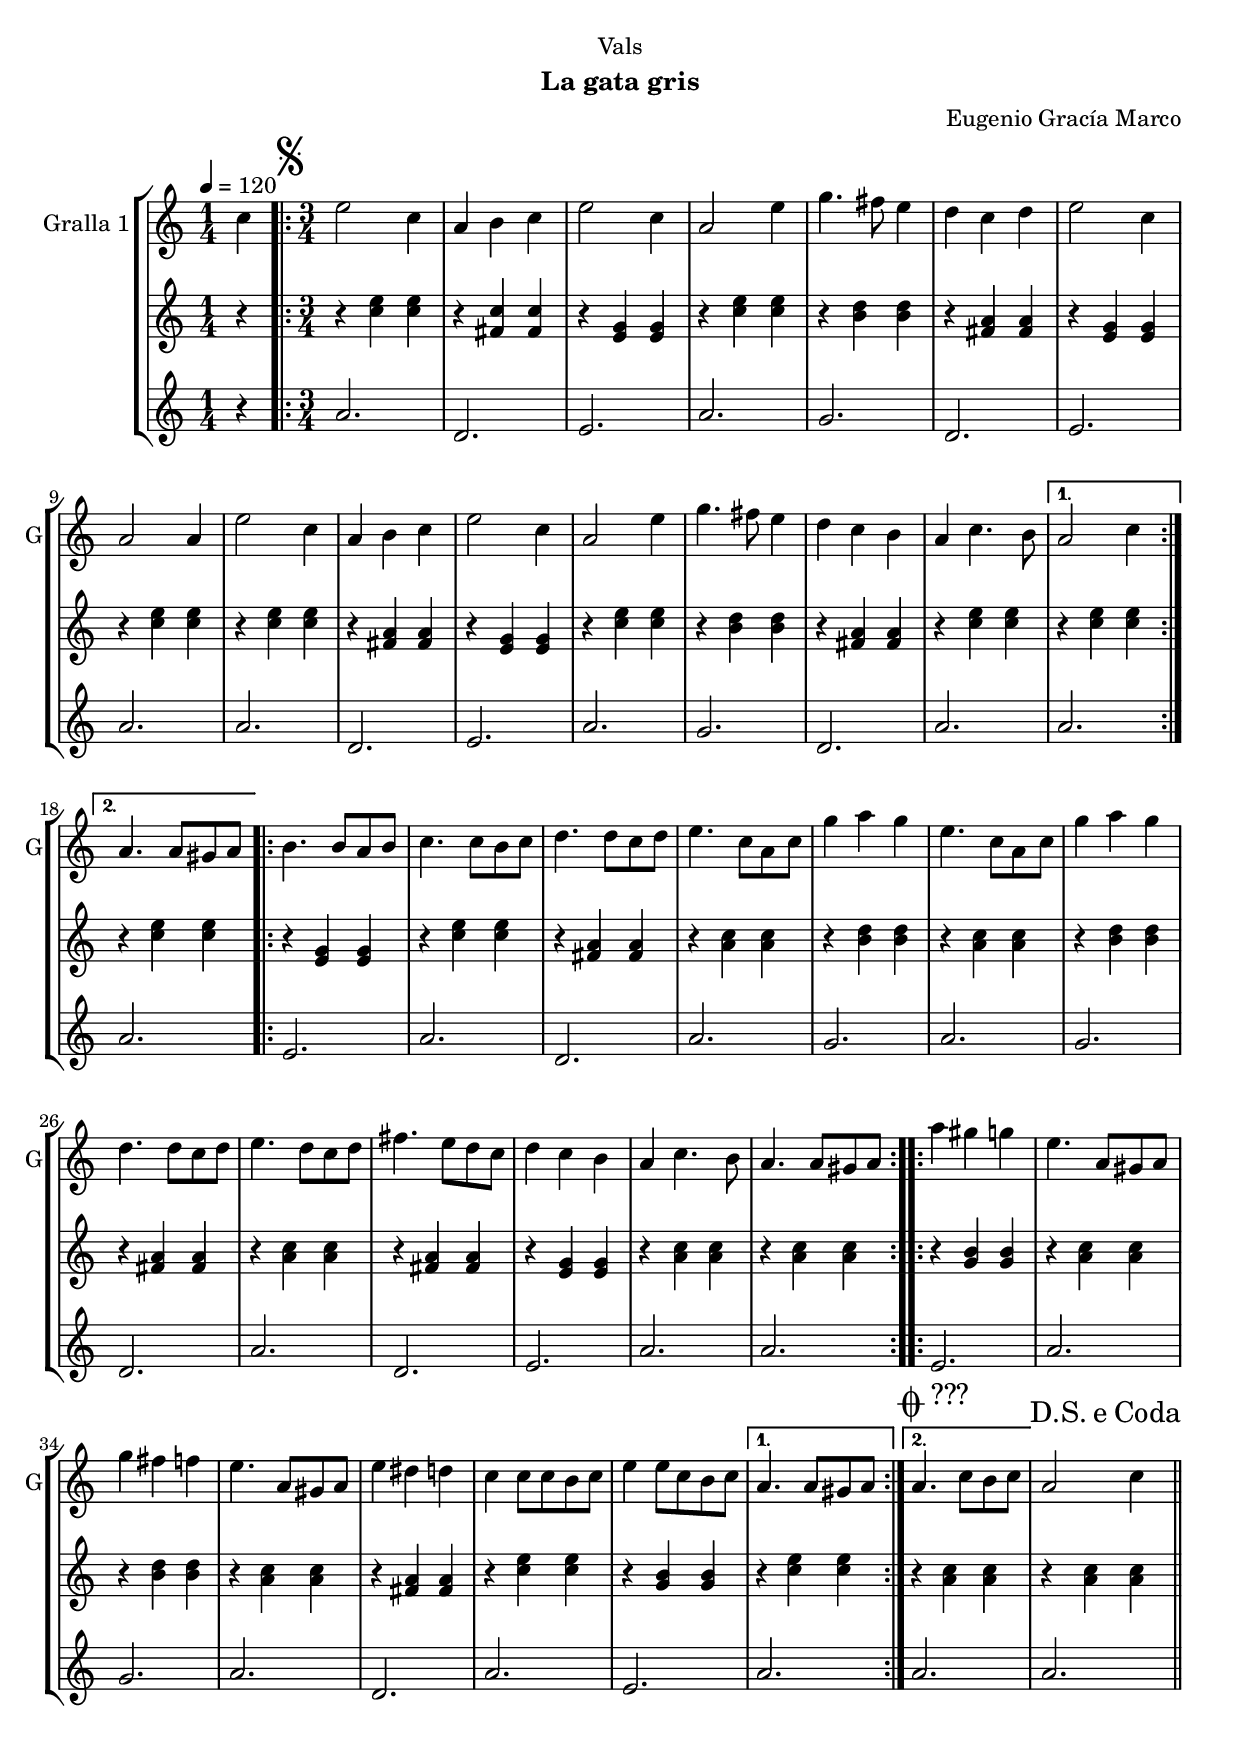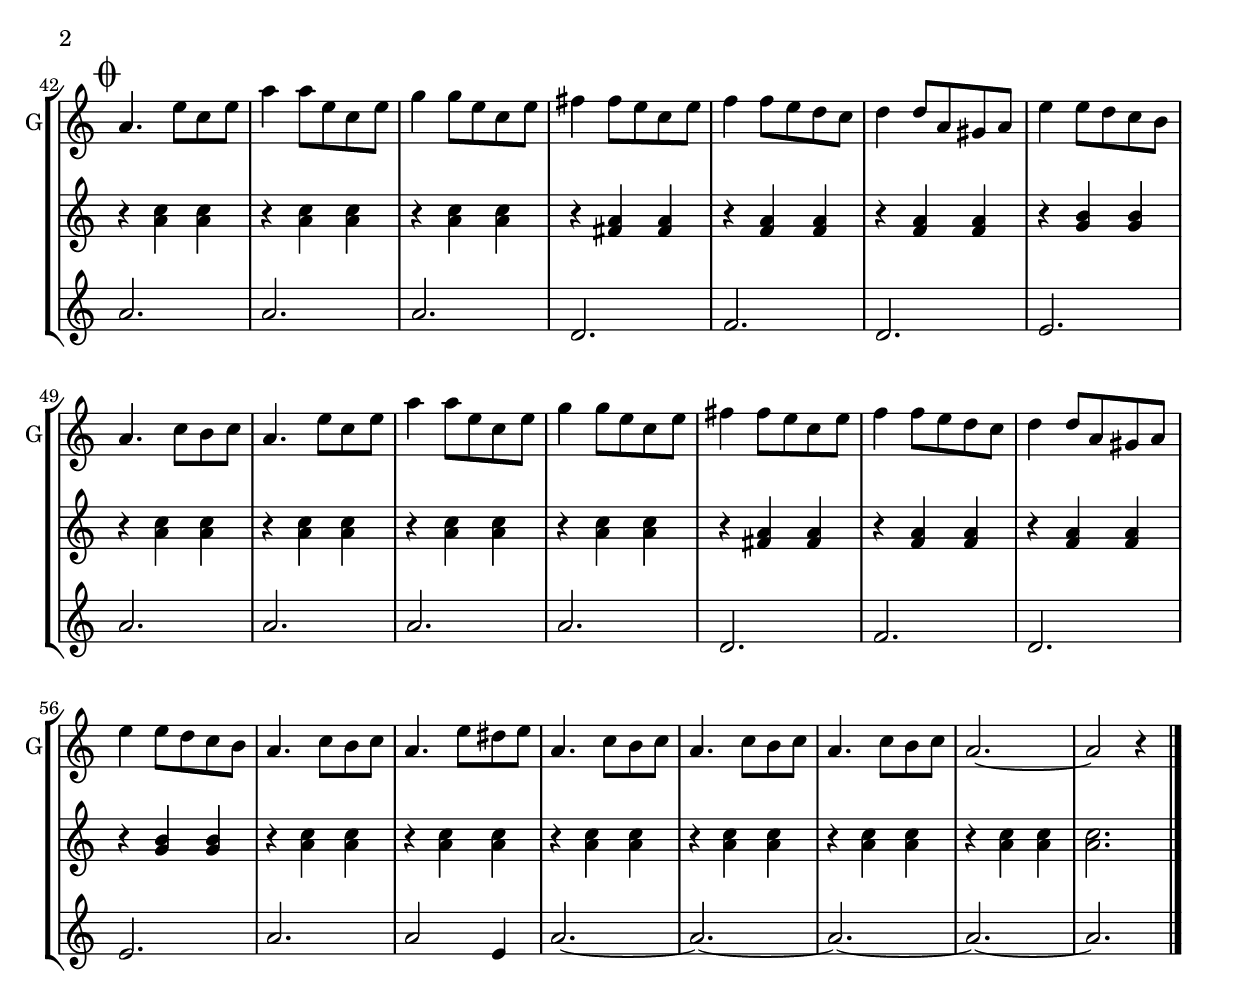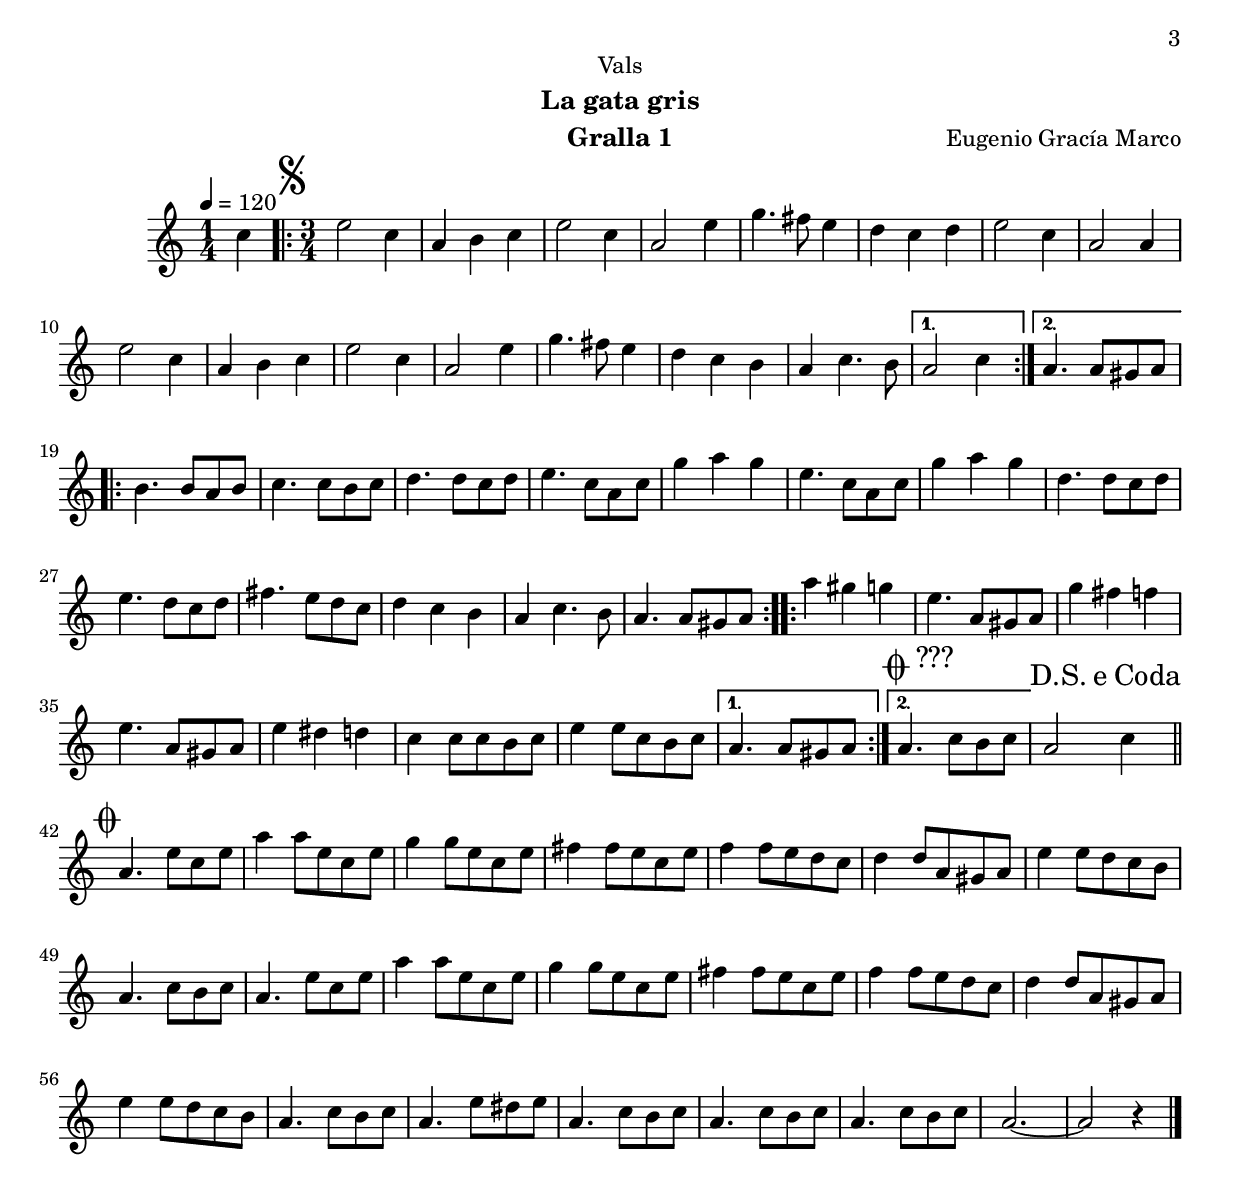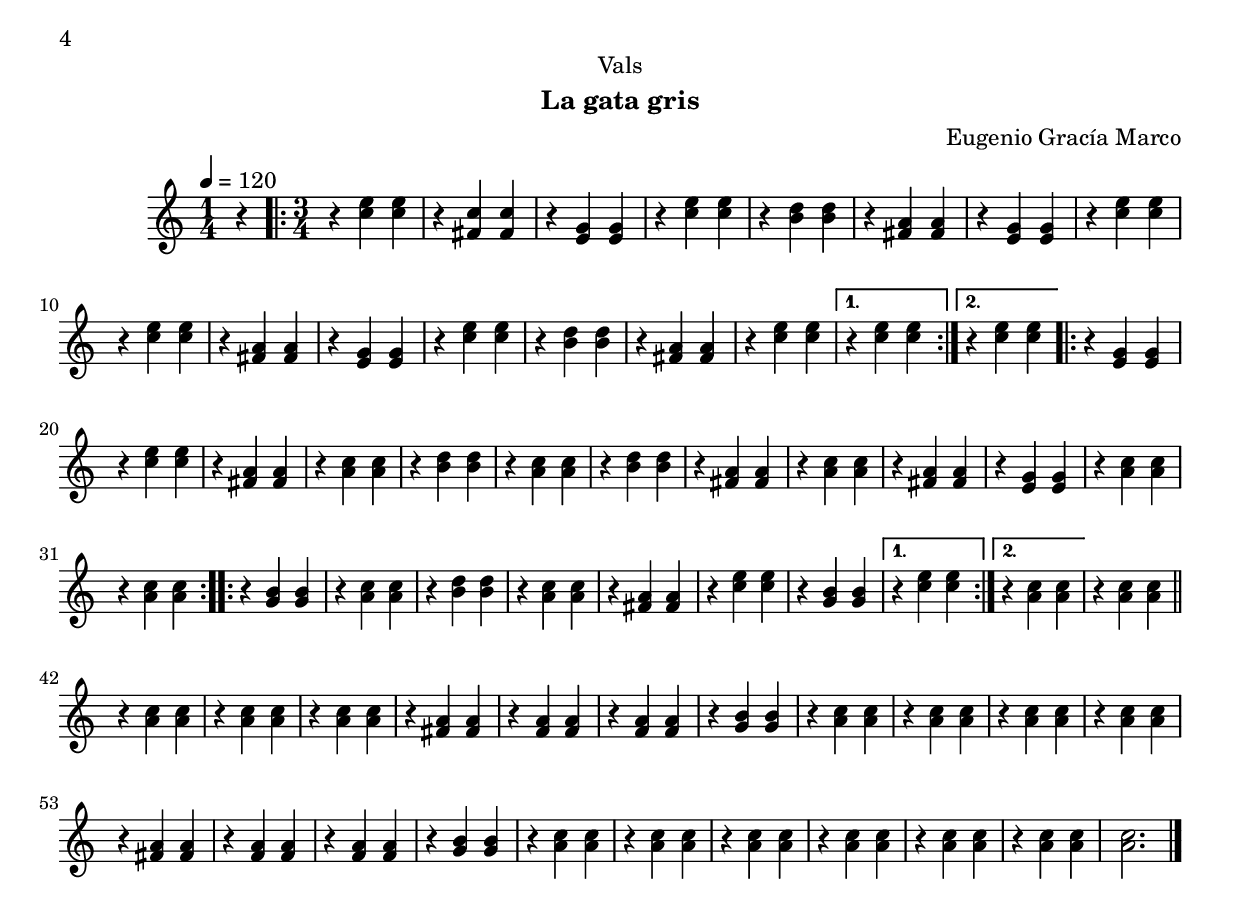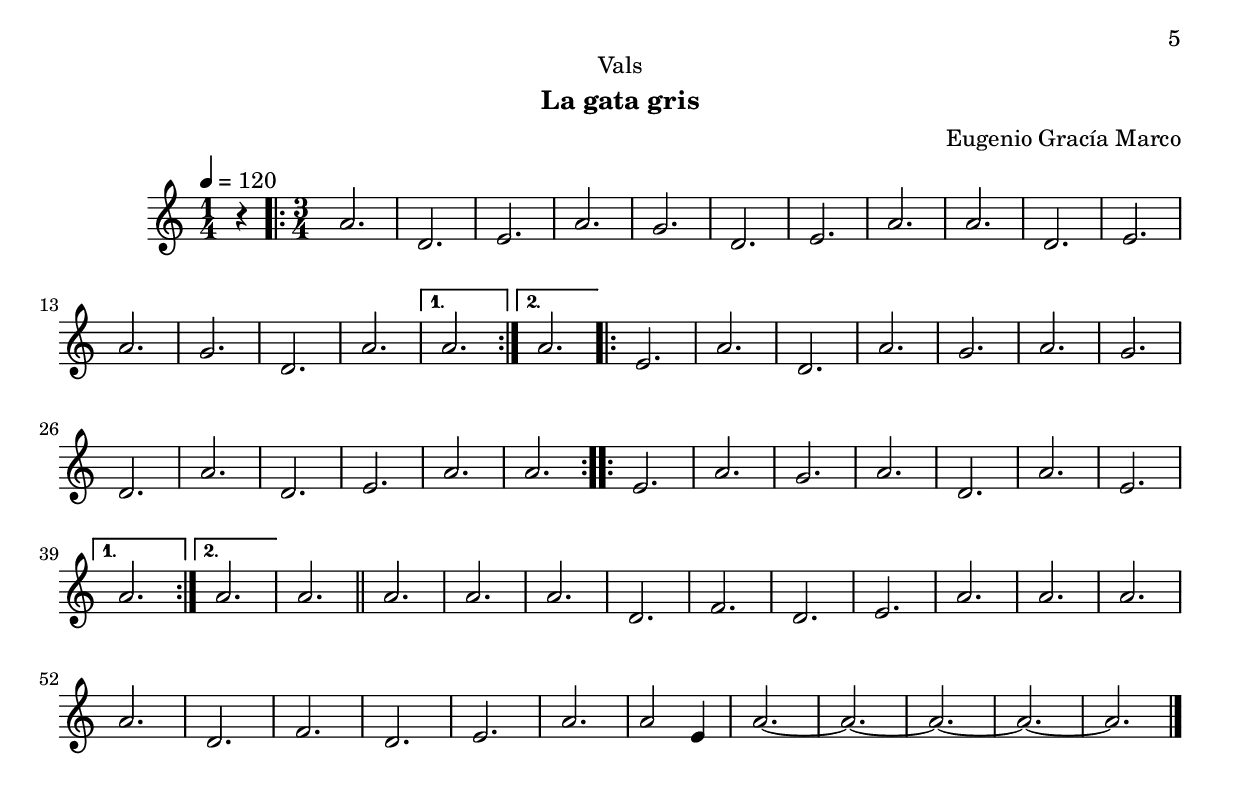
\version "2.16.2"

\header {
  dedication="Vals"
  title=""
  subtitle="La gata gris"
  subsubtitle=""
  poet=""
  meter=""
  piece=""
  composer="Eugenio Gracía Marco"
  arranger=""
  opus=""
  instrument=""
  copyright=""
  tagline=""
}

liniaroAa =
\relative c''
{
  \tempo 4=120
  \clef treble
  \key c \major
  \time 1/4
  c4  |
  \time 3/4   \repeat volta 2 { \mark \markup {\musicglyph #"scripts.segno"} e2 c4  |
  a4 b c  |
  e2 c4  |
  %05
  a2 e'4  |
  g4. fis8 e4  |
  d4 c d  |
  e2 c4  |
  a2 a4  |
  %10
  e'2 c4  |
  a4 b c  |
  e2 c4  |
  a2 e'4  |
  g4. fis8 e4  |
  %15
  d4 c b  |
  a4 c4. b8 }
  \alternative { { a2 c4 }
  { a4. a8 gis a } }
  \repeat volta 2 { b4. b8 a b  |
  %20
  c4. c8 b c  |
  d4. d8 c d  |
  e4. c8 a c  |
  g'4 a g  |
  e4. c8 a c  |
  %25
  g'4 a g  |
  d4. d8 c d  |
  e4. d8 c d  |
  fis4. e8 d c  |
  d4 c b  |
  %30
  a4 c4. b8  |
  a4. a8 gis a  | }
  \repeat volta 2 { a'4 gis g  |
  e4. a,8 gis a  |
  g'4 fis f  |
  %35
  e4. a,8 gis a  |
  e'4 dis d  |
  c4 c8 c b c  |
  e4 e8 c b c }
  \alternative { { a4. a8 gis a }
  %40
  { \mark \markup {\musicglyph #"scripts.coda" ???} a4. c8 b c } }
  \mark \markup {D.S. e Coda} a2 c4  \bar "||"
  \mark \markup {\musicglyph #"scripts.coda"} a4. e'8 c e  |
  a4 a8 e c e  |
  g4 g8 e c e  |
  %45
  fis4 fis8 e c e  |
  f4 f8 e d c  |
  d4 d8 a gis a  |
  e'4 e8 d c b  |
  a4. c8 b c  |
  %50
  a4. e'8 c e  |
  a4 a8 e c e  |
  g4 g8 e c e  |
  fis4 fis8 e c e  |
  f4 f8 e d c  |
  %55
  d4 d8 a gis a  |
  e'4 e8 d c b  |
  a4. c8 b c  |
  a4. e'8 dis e  |
  a,4. c8 b c  |
  %60
  a4. c8 b c  |
  a4. c8 b c  |
  a2. ~  |
  a2 r4  \bar "|."
}

liniaroAb =
\relative c''
{
  \tempo 4=120
  \clef treble
  \key c \major
  \time 1/4
  r4  |
  \time 3/4   \repeat volta 2 { r4 <c e> <c e>  |
  r4 <fis, c'> <fis c'>  |
  r4 <e g> <e g>  |
  %05
  r4 <c' e> <c e>  |
  r4 <b d> <b d>  |
  r4 <fis a> <fis a>  |
  r4 <e g> <e g>  |
  r4 <c' e> <c e>  |
  %10
  r4 <c e> <c e>  |
  r4 <fis, a> <fis a>  |
  r4 <e g> <e g>  |
  r4 <c' e> <c e>  |
  r4 <b d> <b d>  |
  %15
  r4 <fis a> <fis a>  |
  r4 <c' e> <c e> }
  \alternative { { r4 <c e> <c e> }
  { r4 <c e> <c e> } }
  \repeat volta 2 { r4 <e, g> <e g>  |
  %20
  r4 <c' e> <c e>  |
  r4 <fis, a> <fis a>  |
  r4 <a c> <a c>  |
  r4 <b d> <b d>  |
  r4 <a c> <a c>  |
  %25
  r4 <b d> <b d>  |
  r4 <fis a> <fis a>  |
  r4 <a c> <a c>  |
  r4 <fis a> <fis a>  |
  r4 <e g> <e g>  |
  %30
  r4 <a c> <a c>  |
  r4 <a c> <a c>  | }
  \repeat volta 2 { r4 <g b> <g b>  |
  r4 <a c> <a c>  |
  r4 <b d> <b d>  |
  %35
  r4 <a c> <a c>  |
  r4 <fis a> <fis a>  |
  r4 <c' e> <c e>  |
  r4 <g b> <g b> }
  \alternative { { r4 <c e> <c e> }
  %40
  { r4 <a c> <a c> } }
  r4 <a c> <a c>  \bar "||"
  r4 <a c> <a c>  |
  r4 <a c> <a c>  |
  r4 <a c> <a c>  |
  %45
  r4 <fis a> <fis a>  |
  r4 <f a> <f a>  |
  r4 <f a> <f a>  |
  r4 <g b> <g b>  |
  r4 <a c> <a c>  |
  %50
  r4 <a c> <a c>  |
  r4 <a c> <a c>  |
  r4 <a c> <a c>  |
  r4 <fis a> <fis a>  |
  r4 <f a> <f a>  |
  %55
  r4 <f a> <f a>  |
  r4 <g b> <g b>  |
  r4 <a c> <a c>  |
  r4 <a c> <a c>  |
  r4 <a c> <a c>  |
  %60
  r4 <a c> <a c>  |
  r4 <a c> <a c>  |
  r4 <a c> <a c>  |
  <a c>2.  \bar "|."
}

liniaroAc =
\relative a'
{
  \tempo 4=120
  \clef treble
  \key c \major
  \time 1/4
  r4  |
  \time 3/4   \repeat volta 2 { a2.  |
  d,2.  |
  e2.  |
  %05
  a2.  |
  g2.  |
  d2.  |
  e2.  |
  a2.  |
  %10
  a2.  |
  d,2.  |
  e2.  |
  a2.  |
  g2.  |
  %15
  d2.  |
  a'2. }
  \alternative { { a2. }
  { a2. } }
  \repeat volta 2 { e2.  |
  %20
  a2.  |
  d,2.  |
  a'2.  |
  g2.  |
  a2.  |
  %25
  g2.  |
  d2.  |
  a'2.  |
  d,2.  |
  e2.  |
  %30
  a2.  |
  a2.  | }
  \repeat volta 2 { e2.  |
  a2.  |
  g2.  |
  %35
  a2.  |
  d,2.  |
  a'2.  |
  e2. }
  \alternative { { a2. }
  %40
  { a2. } }
  a2.  \bar "||"
  a2.  |
  a2.  |
  a2.  |
  %45
  d,2.  |
  f2.  |
  d2.  |
  e2.  |
  a2.  |
  %50
  a2.  |
  a2.  |
  a2.  |
  d,2.  |
  f2.  |
  %55
  d2.  |
  e2.  |
  a2.  |
  a2 e4  |
  a2. ~  |
  %60
  a2. ~  |
  a2. ~  |
  a2. ~  |
  a2.  \bar "|."
}

\bookpart {
  \score {
    \new StaffGroup {
      \override Score.RehearsalMark #'self-alignment-X = #LEFT
      <<
        \new Staff \with {instrumentName = #"Gralla 1" shortInstrumentName = #"G"} \liniaroAa
        \new Staff \with {instrumentName = #"" shortInstrumentName = #" "} \liniaroAb
        \new Staff \with {instrumentName = #"" shortInstrumentName = #" "} \liniaroAc
      >>
    }
    \layout {}
  }
  \score { \unfoldRepeats
    \new StaffGroup {
      \override Score.RehearsalMark #'self-alignment-X = #LEFT
      <<
        \new Staff \with {instrumentName = #"Gralla 1" shortInstrumentName = #"G"} \liniaroAa
        \new Staff \with {instrumentName = #"" shortInstrumentName = #" "} \liniaroAb
        \new Staff \with {instrumentName = #"" shortInstrumentName = #" "} \liniaroAc
      >>
    }
    \midi {
      \set Staff.midiInstrument = "oboe"
      \set DrumStaff.midiInstrument = "drums"
    }
  }
}

\bookpart {
  \header {instrument="Gralla 1"}
  \score {
    \new StaffGroup {
      \override Score.RehearsalMark #'self-alignment-X = #LEFT
      <<
        \new Staff \liniaroAa
      >>
    }
    \layout {}
  }
  \score { \unfoldRepeats
    \new StaffGroup {
      \override Score.RehearsalMark #'self-alignment-X = #LEFT
      <<
        \new Staff \liniaroAa
      >>
    }
    \midi {
      \set Staff.midiInstrument = "oboe"
      \set DrumStaff.midiInstrument = "drums"
    }
  }
}

\bookpart {
  \header {instrument=""}
  \score {
    \new StaffGroup {
      \override Score.RehearsalMark #'self-alignment-X = #LEFT
      <<
        \new Staff \liniaroAb
      >>
    }
    \layout {}
  }
  \score { \unfoldRepeats
    \new StaffGroup {
      \override Score.RehearsalMark #'self-alignment-X = #LEFT
      <<
        \new Staff \liniaroAb
      >>
    }
    \midi {
      \set Staff.midiInstrument = "oboe"
      \set DrumStaff.midiInstrument = "drums"
    }
  }
}

\bookpart {
  \header {instrument=""}
  \score {
    \new StaffGroup {
      \override Score.RehearsalMark #'self-alignment-X = #LEFT
      <<
        \new Staff \liniaroAc
      >>
    }
    \layout {}
  }
  \score { \unfoldRepeats
    \new StaffGroup {
      \override Score.RehearsalMark #'self-alignment-X = #LEFT
      <<
        \new Staff \liniaroAc
      >>
    }
    \midi {
      \set Staff.midiInstrument = "oboe"
      \set DrumStaff.midiInstrument = "drums"
    }
  }
}

